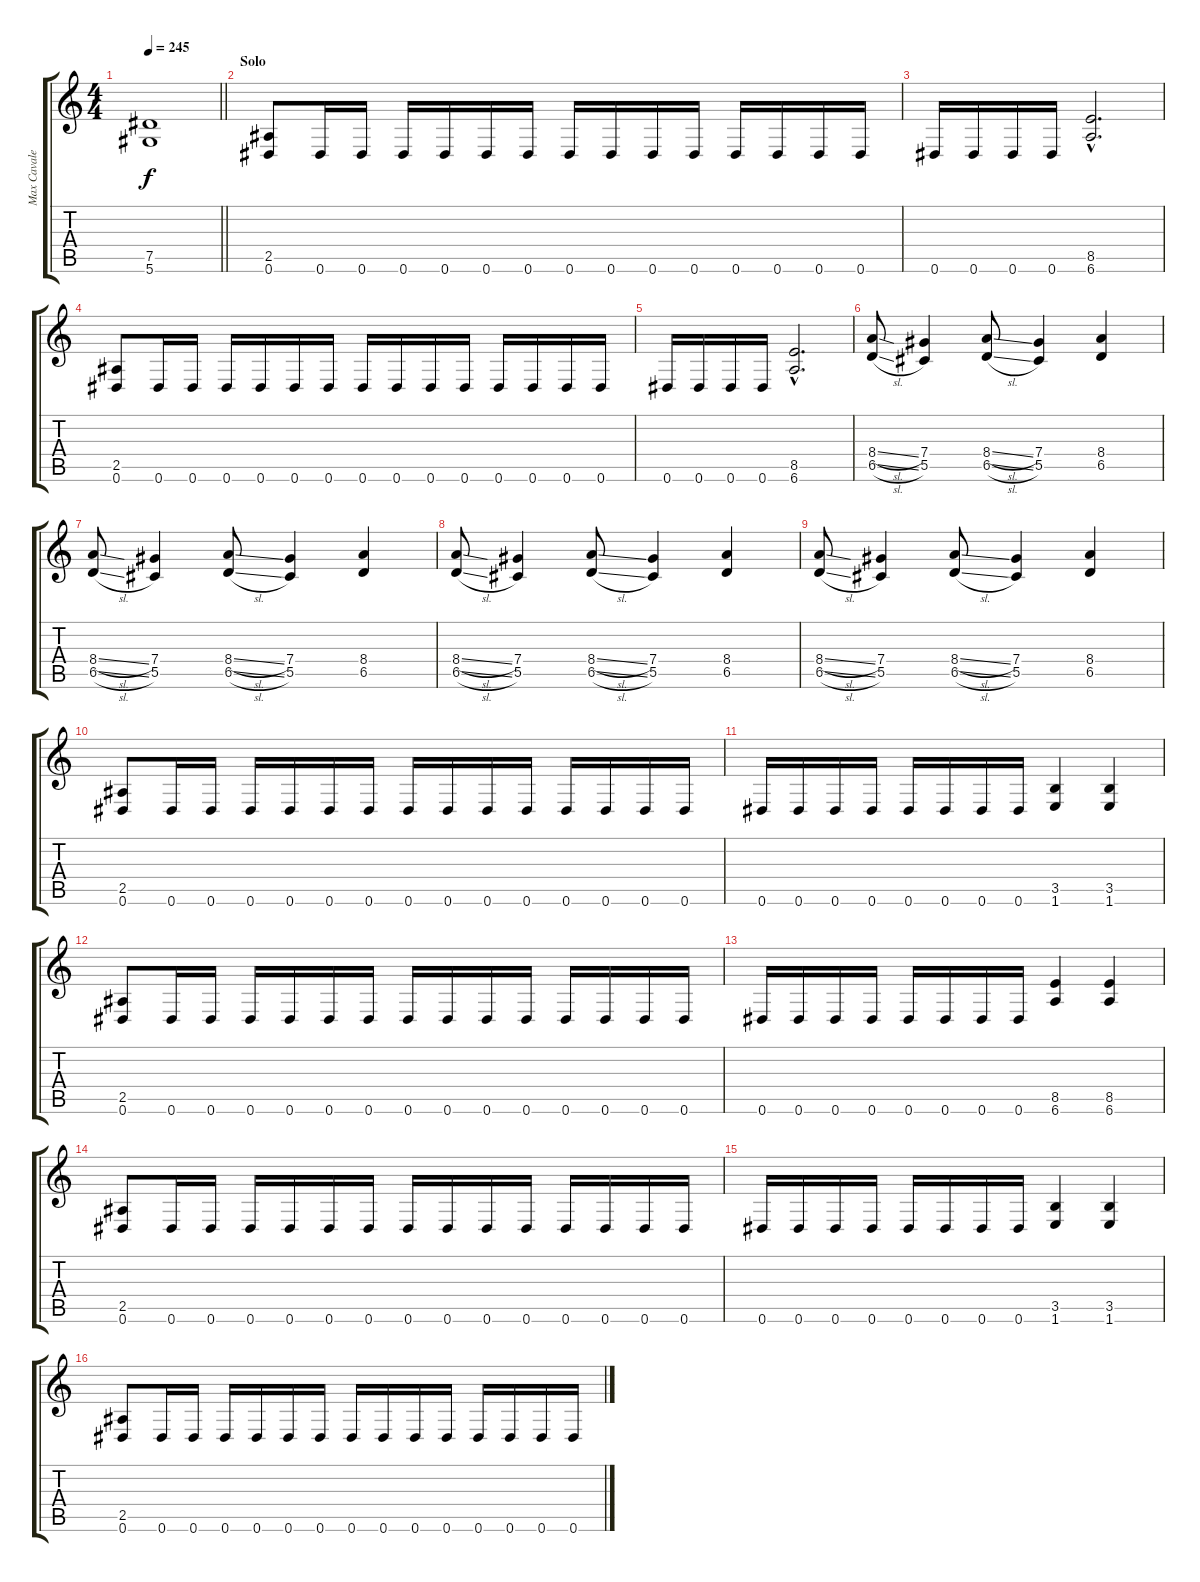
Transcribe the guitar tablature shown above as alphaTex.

\track ("Max Cavalera" "Max Cavale") {instrument distortionguitar}
\staff {score tabs}
\tuning (Eb4 Bb3 Gb3 Db3 Ab2 Eb2) {hide}
\ts (4 4)
\tempo 245
\clef g2
\barLineRight lightlight
\ks c
(7.5{t} 5.6{t}).1{dy f} |
\section ("" "Solo")
(2.5 0.6).8 0.6.16 0.6.16 0.6.16 0.6.16 0.6.16 0.6.16 0.6.16 0.6.16 0.6.16 0.6.16 0.6.16 0.6.16 0.6.16 0.6.16 |
0.6.16 0.6.16 0.6.16 0.6.16 (8.5{hac} 6.6{hac}).2{d} |
(2.5 0.6).8 0.6.16 0.6.16 0.6.16 0.6.16 0.6.16 0.6.16 0.6.16 0.6.16 0.6.16 0.6.16 0.6.16 0.6.16 0.6.16 0.6.16 |
0.6.16 0.6.16 0.6.16 0.6.16 (8.5{hac} 6.6{hac}).2{d} |
(8.4{sl} 6.5{sl}).8 (7.4 5.5).4 (8.4{sl} 6.5{sl}).8 (7.4 5.5).4 (8.4 6.5).4 |
(8.4{sl} 6.5{sl}).8 (7.4 5.5).4 (8.4{sl} 6.5{sl}).8 (7.4 5.5).4 (8.4 6.5).4 |
(8.4{sl} 6.5{sl}).8 (7.4 5.5).4 (8.4{sl} 6.5{sl}).8 (7.4 5.5).4 (8.4 6.5).4 |
(8.4{sl} 6.5{sl}).8 (7.4 5.5).4 (8.4{sl} 6.5{sl}).8 (7.4 5.5).4 (8.4 6.5).4 |
(2.5 0.6).8 0.6.16 0.6.16 0.6.16 0.6.16 0.6.16 0.6.16 0.6.16 0.6.16 0.6.16 0.6.16 0.6.16 0.6.16 0.6.16 0.6.16 |
0.6.16 0.6.16 0.6.16 0.6.16 0.6.16 0.6.16 0.6.16 0.6.16 (3.5 1.6).4 (3.5 1.6).4 |
(2.5 0.6).8 0.6.16 0.6.16 0.6.16 0.6.16 0.6.16 0.6.16 0.6.16 0.6.16 0.6.16 0.6.16 0.6.16 0.6.16 0.6.16 0.6.16 |
0.6.16 0.6.16 0.6.16 0.6.16 0.6.16 0.6.16 0.6.16 0.6.16 (8.5 6.6).4 (8.5 6.6).4 |
(2.5 0.6).8 0.6.16 0.6.16 0.6.16 0.6.16 0.6.16 0.6.16 0.6.16 0.6.16 0.6.16 0.6.16 0.6.16 0.6.16 0.6.16 0.6.16 |
0.6.16 0.6.16 0.6.16 0.6.16 0.6.16 0.6.16 0.6.16 0.6.16 (3.5 1.6).4 (3.5 1.6).4 |
(2.5 0.6).8 0.6.16 0.6.16 0.6.16 0.6.16 0.6.16 0.6.16 0.6.16 0.6.16 0.6.16 0.6.16 0.6.16 0.6.16 0.6.16 0.6.16
